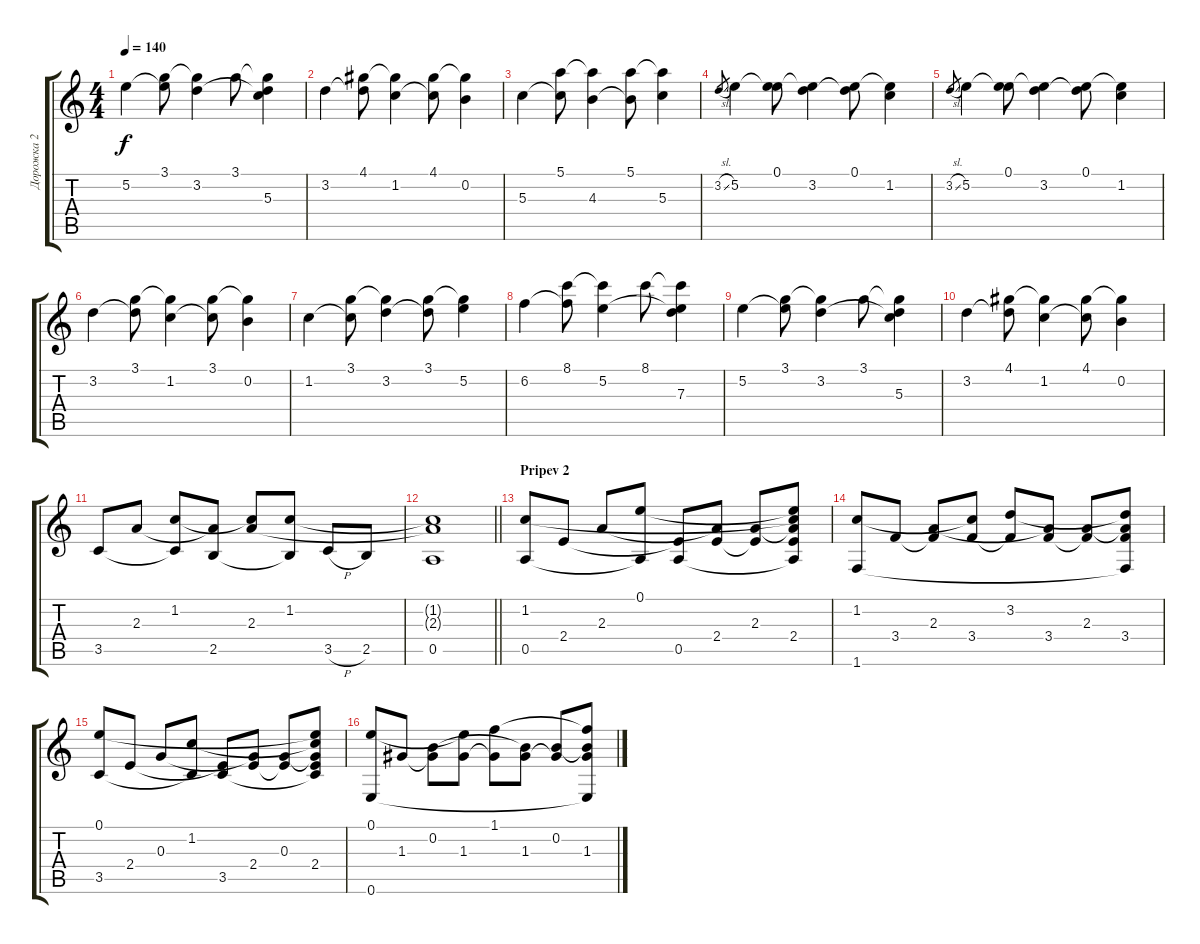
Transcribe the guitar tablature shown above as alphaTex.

\track ("Дорожка 2" "Дорожка 2") {instrument acousticguitarsteel}
\staff {score tabs}
\tuning (E4 B3 G3 D3 A2 E2) {hide}
\ts (4 4)
\tempo 140
\clef g2
\ks c
5.2.4{dy f} (3.1 5.2{t}).8 (3.1{t} 3.2).4 3.1.8 (3.1{t} 3.2{t} 5.3).4 |
3.2.4 (4.1 3.2{t}).8 (4.1{t} 1.2).4 (4.1 1.2{t}).8 (4.1{t} 0.2).4 |
5.3.4 (5.1 5.3{t}).8 (5.1{t} 4.3).4 (5.1 4.3{t}).8 (5.1{t} 5.3).4 |
3.2{sl}.8{gr} 5.2.4 (0.1 5.2{t}).8 (0.1{t} 3.2).4 (0.1 3.2{t}).8 (0.1{t} 1.2).4 |
3.2{sl}.8{gr} 5.2.4 (0.1 5.2{t}).8 (0.1{t} 3.2).4 (0.1 3.2{t}).8 (0.1{t} 1.2).4 |
3.2.4 (3.1 3.2{t}).8 (3.1{t} 1.2).4 (3.1 1.2{t}).8 (3.1{t} 0.2).4 |
1.2.4 (3.1 1.2{t}).8 (3.1{t} 3.2).4 (3.1 3.2{t}).8 (3.1{t} 5.2).4 |
6.2.4 (8.1 6.2{t}).8 (8.1{t} 5.2).4 8.1.8 (8.1{t} 5.2{t} 7.3).4 |
5.2.4 (3.1 5.2{t}).8 (3.1{t} 3.2).4 3.1.8 (3.1{t} 3.2{t} 5.3).4 |
3.2.4 (4.1 3.2{t}).8 (4.1{t} 1.2).4 (4.1 1.2{t}).8 (4.1{t} 0.2).4 |
3.5.8 2.3.8 (1.2 3.5{t}).8 (2.3{t} 2.5).8 (1.2{t} 2.3).8 (1.2 2.5{t}).8 3.5{h}.8 2.5.8 |
\barLineRight lightlight
(1.2{t} 2.3{t} 0.5).1 |
\section ("" "Pripev 2")
(1.2 0.5).8 2.4.8 2.3.8 (0.1 0.5{t}).8 (2.4{t} 0.5).8 (2.3{t} 2.4).8 (2.3 2.4{t}).8 (0.1{t} 1.2{t} 2.3{t} 2.4 0.5{t}).8 |
(1.2 1.6).8 3.4.8 (2.3 3.4{t}).8 (1.2{t} 3.4).8 (3.2 3.4{t}).8 (2.3{t} 3.4).8 (2.3 3.4{t}).8 (3.2{t} 2.3{t} 3.4 1.6{t}).8 |
(0.1 3.5).8 2.4.8 0.3.8 (1.2 3.5{t}).8 (2.4{t} 3.5).8 (0.3{t} 2.4).8 (0.3 2.4{t}).8 (0.1{t} 1.2{t} 0.3{t} 2.4 3.5{t}).8 |
(0.1 0.6).8 1.3.8 (0.2 1.3{t}).8 (0.1{t} 1.3).8 (1.1 1.3{t}).8 (0.2{t} 1.3).8 (0.2 1.3{t}).8 (1.1{t} 0.2{t} 1.3 0.6{t}).8
